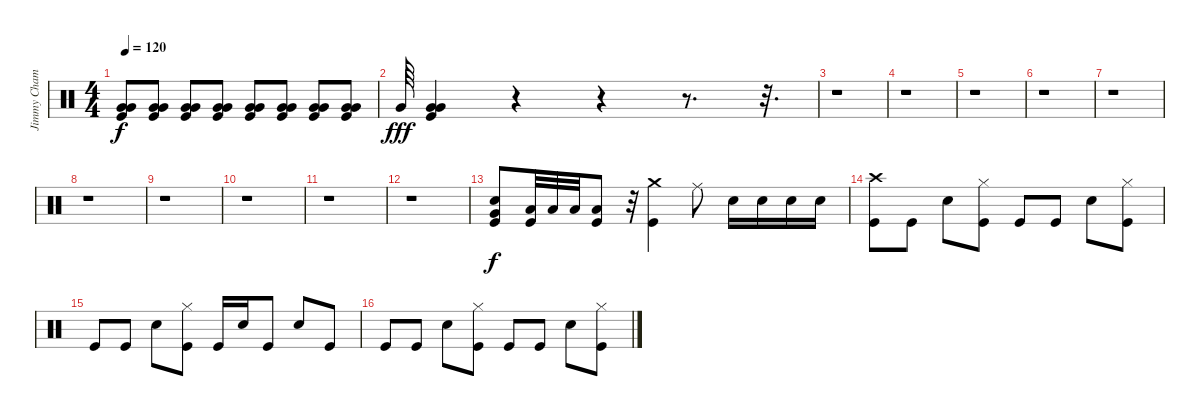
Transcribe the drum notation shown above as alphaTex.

\track ("Jimmy Chamberlin" "Jimmy Cham") {instrument percussion}
\staff {score}
\articulation defaults
\ts (4 4)
\tempo 120
\clef neutral
\ks c
("Kick (hit)" "Very Low Tom (hit)" "Very Low Tom (hit)").8{dy f} ("Kick (hit)" "Very Low Tom (hit)" "Very Low Tom (hit)").8 ("Kick (hit)" "Very Low Tom (hit)" "Very Low Tom (hit)").8 ("Kick (hit)" "Very Low Tom (hit)" "Very Low Tom (hit)").8 ("Kick (hit)" "Very Low Tom (hit)" "Very Low Tom (hit)").8 ("Kick (hit)" "Very Low Tom (hit)" "Very Low Tom (hit)").8 ("Kick (hit)" "Very Low Tom (hit)" "Very Low Tom (hit)").8 ("Kick (hit)" "Very Low Tom (hit)" "Very Low Tom (hit)").8 |
"Very Low Tom (hit)".64{bu 60 dy fff} ("Kick (hit)" "Very Low Tom (hit)" "Very Low Tom (hit)").4 r.4 r.4 r.8{d} r.32{d} |
r.1 |
r.1 |
r.1 |
r.1 |
r.1 |
r.1 |
r.1 |
r.1 |
r.1 |
r.1 |
("Kick (hit)" "Snare (hit) 2" "Very Low Tom (hit)").8{dy f} ("Kick (hit)" "Low Tom (hit)").32 "Low Tom (hit)".32 "Low Tom (hit)".32 ("Kick (hit)" "Low Tom (hit)").8 r.32 ("Kick (hit)" "Crash medium (hit)").4 "Ride (middle)".8 "Snare (hit) 2".16 "Snare (hit) 2".16 "Snare (hit) 2".16 "Snare (hit) 2".16 |
("Kick (hit)" "Crash high (hit)").8 "Kick (hit)".8 "Snare (hit) 2".8 ("Kick (hit)" "Hi-Hat (closed)").8 "Kick (hit)".8 "Kick (hit)".8 "Snare (hit) 2".8 ("Kick (hit)" "Hi-Hat (closed)").8 |
"Kick (hit)".8 "Kick (hit)".8 "Snare (hit) 2".8 ("Kick (hit)" "Hi-Hat (closed)").8 "Kick (hit)".16 "Snare (hit) 2".16 "Kick (hit)".8 "Snare (hit) 2".8 "Kick (hit)".8 |
"Kick (hit)".8 "Kick (hit)".8 "Snare (hit) 2".8 ("Kick (hit)" "Hi-Hat (closed)").8 "Kick (hit)".8 "Kick (hit)".8 "Snare (hit) 2".8 ("Kick (hit)" "Hi-Hat (closed)").8
